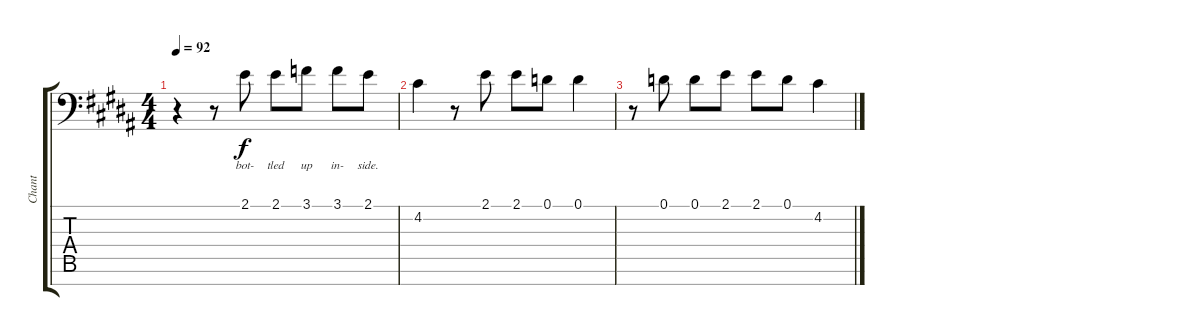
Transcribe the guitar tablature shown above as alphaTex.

\track ("Chant" "Chant") {instrument trumpet}
\staff {score tabs}
\tuning (D4 A3 F3 C3 G2 D2 A1) {hide}
\ts (4 4)
\tempo 92
\clef f4
\ks b
r.4{dy f} r.8 2.1.8{lyrics (0 "bot-") lyrics (1 "") lyrics (2 "") lyrics (3 "") lyrics (4 "")} 2.1.8{lyrics (0 "tled") lyrics (1 "") lyrics (2 "") lyrics (3 "") lyrics (4 "")} 3.1.8{lyrics (0 "up") lyrics (1 "") lyrics (2 "") lyrics (3 "") lyrics (4 "")} 3.1.8{lyrics (0 "in-") lyrics (1 "") lyrics (2 "") lyrics (3 "") lyrics (4 "")} 2.1.8{lyrics (0 "side.") lyrics (1 "") lyrics (2 "") lyrics (3 "") lyrics (4 "")} |
4.2.4 r.8 2.1.8 2.1.8 0.1.8 0.1.4 |
r.8 0.1.8 0.1.8 2.1.8 2.1.8 0.1.8 4.2.4
